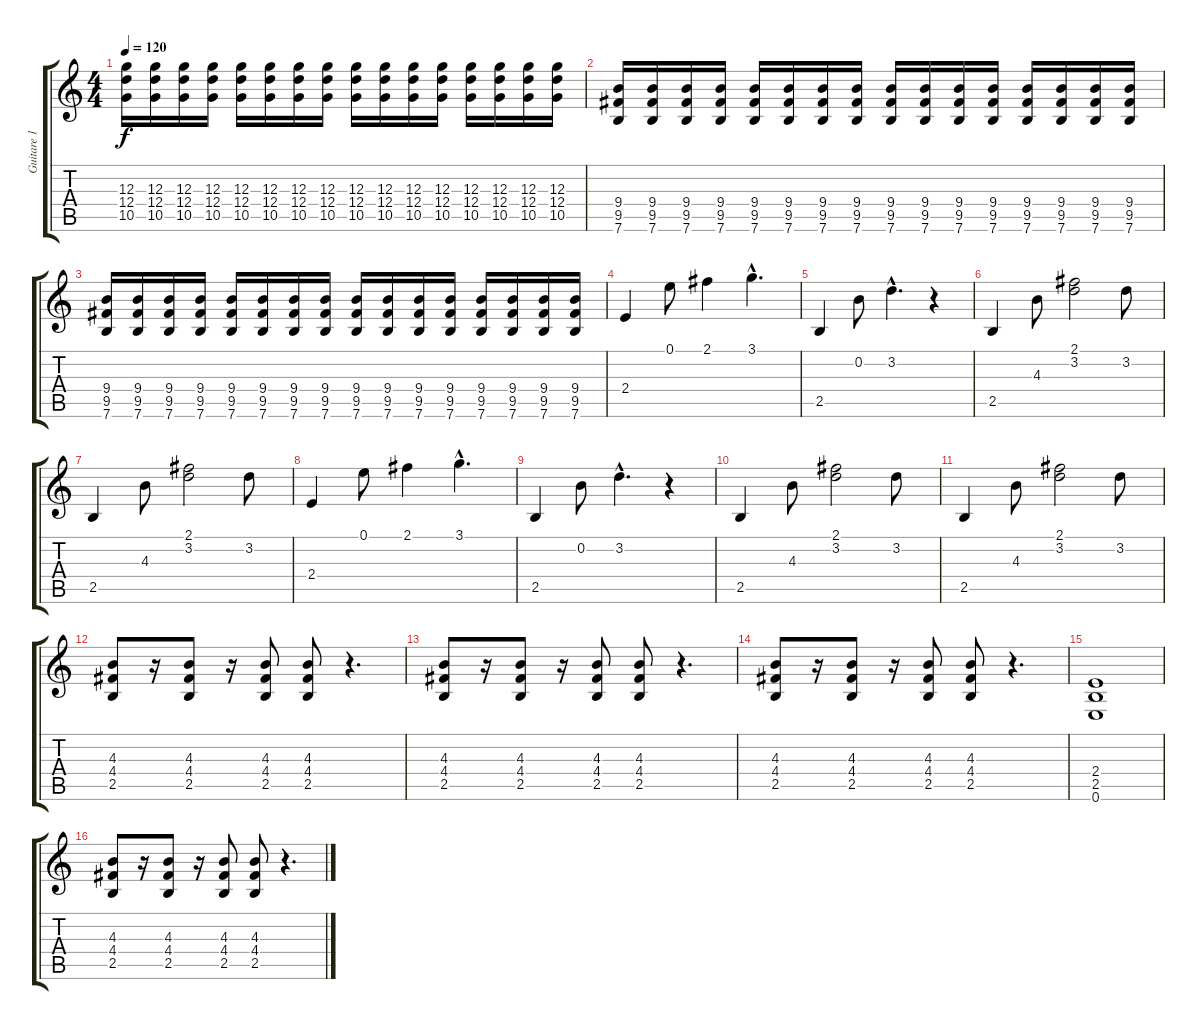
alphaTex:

\track ("Guitare 1" "Guitare 1") {instrument acousticguitarnylon}
\staff {score tabs}
\tuning (E4 B3 G3 D3 A2 E2) {hide}
\ts (4 4)
\tempo 120
\clef g2
\ks c
(12.3 12.4 10.5).16{dy f} (12.3 12.4 10.5).16 (12.3 12.4 10.5).16 (12.3 12.4 10.5).16 (12.3 12.4 10.5).16 (12.3 12.4 10.5).16 (12.3 12.4 10.5).16 (12.3 12.4 10.5).16 (12.3 12.4 10.5).16 (12.3 12.4 10.5).16 (12.3 12.4 10.5).16 (12.3 12.4 10.5).16 (12.3 12.4 10.5).16 (12.3 12.4 10.5).16 (12.3 12.4 10.5).16 (12.3 12.4 10.5).16 |
(9.4 9.5 7.6).16 (9.4 9.5 7.6).16 (9.4 9.5 7.6).16 (9.4 9.5 7.6).16 (9.4 9.5 7.6).16 (9.4 9.5 7.6).16 (9.4 9.5 7.6).16 (9.4 9.5 7.6).16 (9.4 9.5 7.6).16 (9.4 9.5 7.6).16 (9.4 9.5 7.6).16 (9.4 9.5 7.6).16 (9.4 9.5 7.6).16 (9.4 9.5 7.6).16 (9.4 9.5 7.6).16 (9.4 9.5 7.6).16 |
(9.4 9.5 7.6).16 (9.4 9.5 7.6).16 (9.4 9.5 7.6).16 (9.4 9.5 7.6).16 (9.4 9.5 7.6).16 (9.4 9.5 7.6).16 (9.4 9.5 7.6).16 (9.4 9.5 7.6).16 (9.4 9.5 7.6).16 (9.4 9.5 7.6).16 (9.4 9.5 7.6).16 (9.4 9.5 7.6).16 (9.4 9.5 7.6).16 (9.4 9.5 7.6).16 (9.4 9.5 7.6).16 (9.4 9.5 7.6).16 |
2.4.4{instrument electricguitarclean} 0.1.8 2.1.4 3.1{hac}.4{d} |
2.5.4 0.2.8 3.2{hac}.4{d} r.4 |
2.5.4 4.3.8 (2.1 3.2).2 3.2.8 |
2.5.4 4.3.8 (2.1 3.2).2 3.2.8 |
2.4.4{instrument electricguitarclean} 0.1.8 2.1.4 3.1{hac}.4{d} |
2.5.4 0.2.8 3.2{hac}.4{d} r.4 |
2.5.4 4.3.8 (2.1 3.2).2 3.2.8 |
2.5.4 4.3.8 (2.1 3.2).2 3.2.8 |
(4.3 4.4 2.5).8{instrument distortionguitar} r.16 (4.3 4.4 2.5).8 r.16 (4.3 4.4 2.5).8 (4.3 4.4 2.5).8 r.4{d} |
(4.3 4.4 2.5).8{instrument distortionguitar} r.16 (4.3 4.4 2.5).8 r.16 (4.3 4.4 2.5).8 (4.3 4.4 2.5).8 r.4{d} |
(4.3 4.4 2.5).8{instrument distortionguitar} r.16 (4.3 4.4 2.5).8 r.16 (4.3 4.4 2.5).8 (4.3 4.4 2.5).8 r.4{d} |
(2.4 2.5 0.6).1 |
(4.3 4.4 2.5).8{instrument distortionguitar} r.16 (4.3 4.4 2.5).8 r.16 (4.3 4.4 2.5).8 (4.3 4.4 2.5).8 r.4{d}
